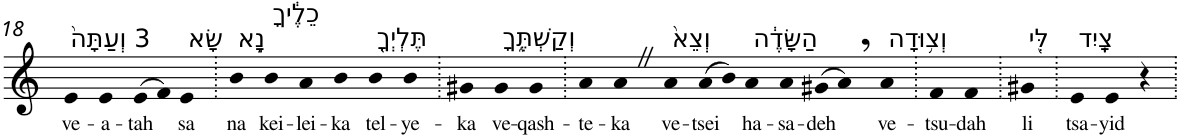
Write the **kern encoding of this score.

**kern	**text
*part1	*part1
*staff1	*staff1
*I"Piano	*
*I'Pno	*
!!LO:PB:g=z
*clefG2	*
*k[]	*
=18	=18
!LO:TX:a:t=3 וְעַתָּה֙	!
!	!LO:LY:b
4e	ve-
!	!LO:LY:b
4e	-a-
!	!LO:LY:b
(>8e	-tah
8f)	.
!LO:TX:a:t=שָׂא	!
!	!LO:LY:b
4e	sa
=19.	=19.
!LO:TX:a:t=נָ֣א	!
!	!LO:LY:b
4b	na
!LO:TX:a:t=כֵלֶ֔יךָ	!
!	!LO:LY:b
4b	kei-
!	!LO:LY:b
4a	-lei-
!	!LO:LY:b
4b	-ka
!LO:TX:a:t=תֶּלְיְךָ֖	!
!	!LO:LY:b
4b	tel-
!	!LO:LY:b
4b	-ye-
=20.	=20.
!	!LO:LY:b
4g#X	-ka
!LO:TX:a:t=וְקַשְׁתֶּ֑ךָ	!
!	!LO:LY:b
4g#	ve-
!	!LO:LY:b
4g#	-qash-
=21.	=21.
!	!LO:LY:b
4a	-te-
!	!LO:LY:b
4aZ	-ka
!LO:TX:a:t=וְצֵא֙	!
!	!LO:LY:b
4a	ve-
!	!LO:LY:b
(>8a	-tsei
8b)	.
!LO:TX:a:t=הַשָּׂדֶ֔ה	!
!	!LO:LY:b
4a	ha-
!	!LO:LY:b
4a	-sa-
!	!LO:LY:b
(>8g#X	-deh
8a,)	.
!LO:TX:a:t=וְצ֥וּדָה	!
!	!LO:LY:b
4a	ve-
=22.	=22.
!	!LO:LY:b
4f	-tsu-
!	!LO:LY:b
4f	-dah
=23.	=23.
!LO:TX:a:t=לִּ֖י	!
!	!LO:LY:b
4g#X	li
=24.	=24.
!LO:TX:a:t=צָֽיִד	!
!	!LO:LY:b
4e	tsa-
!	!LO:LY:b
4e	-yid
4r	.
=.	=.
*-	*-
